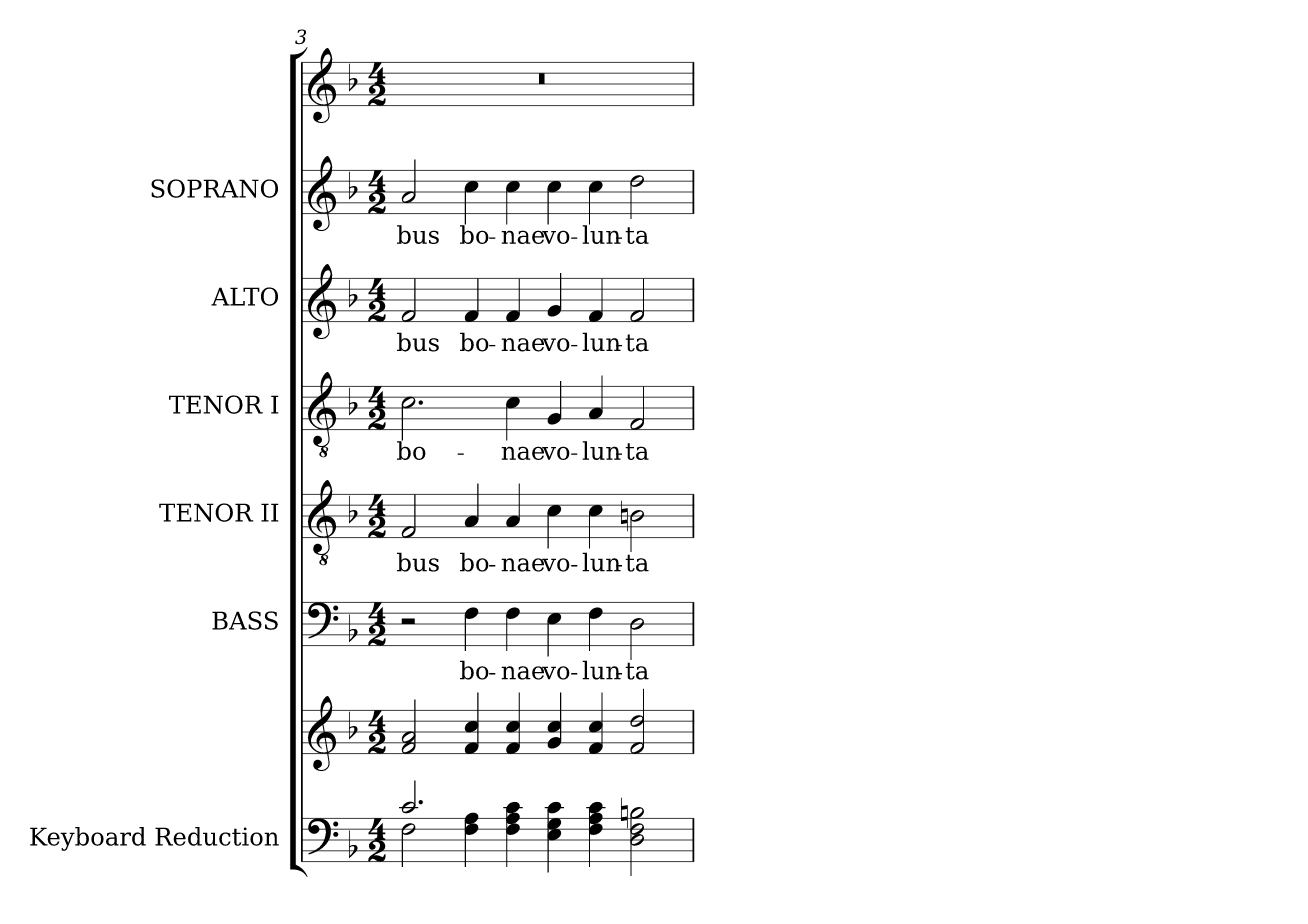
**kern	**kern	**kern	**text	**kern	**text	**kern	**text	**kern	**text	**kern	**text	**kern
*part7	*part7	*part6	*part6	*part5	*part5	*part4	*part4	*part3	*part3	*part2	*part2	*part1
*staff8	*staff7	*staff6	*staff6	*staff5	*staff5	*staff4	*staff4	*staff3	*staff3	*staff2	*staff2	*staff1
*I"Keyboard Reduction	*	*I"BASS	*	*I"TENOR II	*	*I"TENOR I	*	*I"ALTO	*	*I"SOPRANO	*	*
*I'Reduc.	*	*I'B.	*	*I'T. II	*	*I'T. I	*	*I'A.	*	*I'S.	*	*
*clefF4	*clefG2	*clefF4	*	*clefGv2	*	*clefGv2	*	*clefG2	*	*clefG2	*	*clefG2
*	*	*	*	*ITrd7c12	*	*ITrd7c12	*	*	*	*	*	*
*k[b-]	*k[b-]	*k[b-]	*	*k[b-]	*	*k[b-]	*	*k[b-]	*	*k[b-]	*	*k[b-]
*F:	*F:	*F:	*	*F:	*	*F:	*	*F:	*	*F:	*	*F:
*M4/2	*M4/2	*M4/2	*	*M4/2	*	*M4/2	*	*M4/2	*	*M4/2	*	*M4/2
=3	=3	=3	=3	=3	=3	=3	=3	=3	=3	=3	=3	=3
*^	*	*	*	*	*	*	*	*	*	*	*	*
*	*^	*	*	*	*	*	*	*	*	*	*	*	*
!	!	!	!	!	!	!	!LO:LY:b:color=#000000	!	!	!	!	!	!	!
!	!	!	!	!	!	!	!	!	!LO:LY:b:color=#000000	!	!	!	!	!
!	!	!	!	!	!	!	!	!	!	!	!LO:LY:b:color=#000000	!	!	!
!	!	!	!	!	!	!	!	!	!	!	!	!	!LO:LY:b:color=#000000	!LO:N:vis=1
2.ci/	2Fi\	2ryy	2fi/ 2ai	2r	.	2FFi/	-bus	2.Ci\	bo-	2fi/	-bus	2ai/	-bus	0r
!	!	!	!	!	!LO:LY:b:color=#000000	!	!	!	!	!	!	!	!	!
!	!	!	!	!	!	!	!LO:LY:b:color=#000000	!	!	!	!	!	!	!
!	!	!	!	!	!	!	!	!	!	!	!LO:LY:b:color=#000000	!	!	!
!	!	!	!	!	!	!	!	!	!	!	!	!	!LO:LY:b:color=#000000	!
.	4Fi\ 4Ai	1.ryy	4fi/ 4cci	4Fi\	bo-	4AAi/	bo-	.	.	4fi/	bo-	4cci\	bo-	.
!	!	!	!	!	!LO:LY:b:color=#000000	!	!	!	!	!	!	!	!	!
!	!	!	!	!	!	!	!LO:LY:b:color=#000000	!	!	!	!	!	!	!
!	!	!	!	!	!	!	!	!	!LO:LY:b:color=#000000	!	!	!	!	!
!	!	!	!	!	!	!	!	!	!	!	!LO:LY:b:color=#000000	!	!	!
!	!	!	!	!	!	!	!	!	!	!	!	!	!LO:LY:b:color=#000000	!
4Fi\ 4Ai 4ci	4ryy	.	4fi/ 4cci	4Fi\	-nae	4AAi/	-nae	4Ci\	-nae	4fi/	-nae	4cci\	-nae	.
!	!	!	!	!	!LO:LY:b:color=#000000	!	!	!	!	!	!	!	!	!
!	!	!	!	!	!	!	!LO:LY:b:color=#000000	!	!	!	!	!	!	!
!	!	!	!	!	!	!	!	!	!LO:LY:b:color=#000000	!	!	!	!	!
!	!	!	!	!	!	!	!	!	!	!	!LO:LY:b:color=#000000	!	!	!
!	!	!	!	!	!	!	!	!	!	!	!	!	!LO:LY:b:color=#000000	!
4Ei\ 4Gi 4ci	1ryy	.	4gi/ 4cci	4Ei\	vo-	4Ci\	vo-	4GGi/	vo-	4gi/	vo-	4cci\	vo-	.
!	!	!	!	!	!LO:LY:b:color=#000000	!	!	!	!	!	!	!	!	!
!	!	!	!	!	!	!	!LO:LY:b:color=#000000	!	!	!	!	!	!	!
!	!	!	!	!	!	!	!	!	!LO:LY:b:color=#000000	!	!	!	!	!
!	!	!	!	!	!	!	!	!	!	!	!LO:LY:b:color=#000000	!	!	!
!	!	!	!	!	!	!	!	!	!	!	!	!	!LO:LY:b:color=#000000	!
4Fi\ 4Ai 4ci	.	.	4fi/ 4cci	4Fi\	-lun-	4Ci\	-lun-	4AAi/	-lun-	4fi/	-lun-	4cci\	-lun-	.
!	!	!	!	!	!LO:LY:b:color=#000000	!	!	!	!	!	!	!	!	!
!	!	!	!	!	!	!	!LO:LY:b:color=#000000	!	!	!	!	!	!	!
!	!	!	!	!	!	!	!	!	!LO:LY:b:color=#000000	!	!	!	!	!
!	!	!	!	!	!	!	!	!	!	!	!LO:LY:b:color=#000000	!	!	!
!	!	!	!	!	!	!	!	!	!	!	!	!	!LO:LY:b:color=#000000	!
2Di\ 2Fi 2Bni	.	.	2fi/ 2ddi	2Di\	-ta-	2BBni\	-ta-	2FFi/	-ta-	2fi/	-ta-	2ddi\	-ta-	.
*v	*v	*v	*	*	*	*	*	*	*	*	*	*	*	*
=	=	=	=	=	=	=	=	=	=	=	=	=
*-	*-	*-	*-	*-	*-	*-	*-	*-	*-	*-	*-	*-
